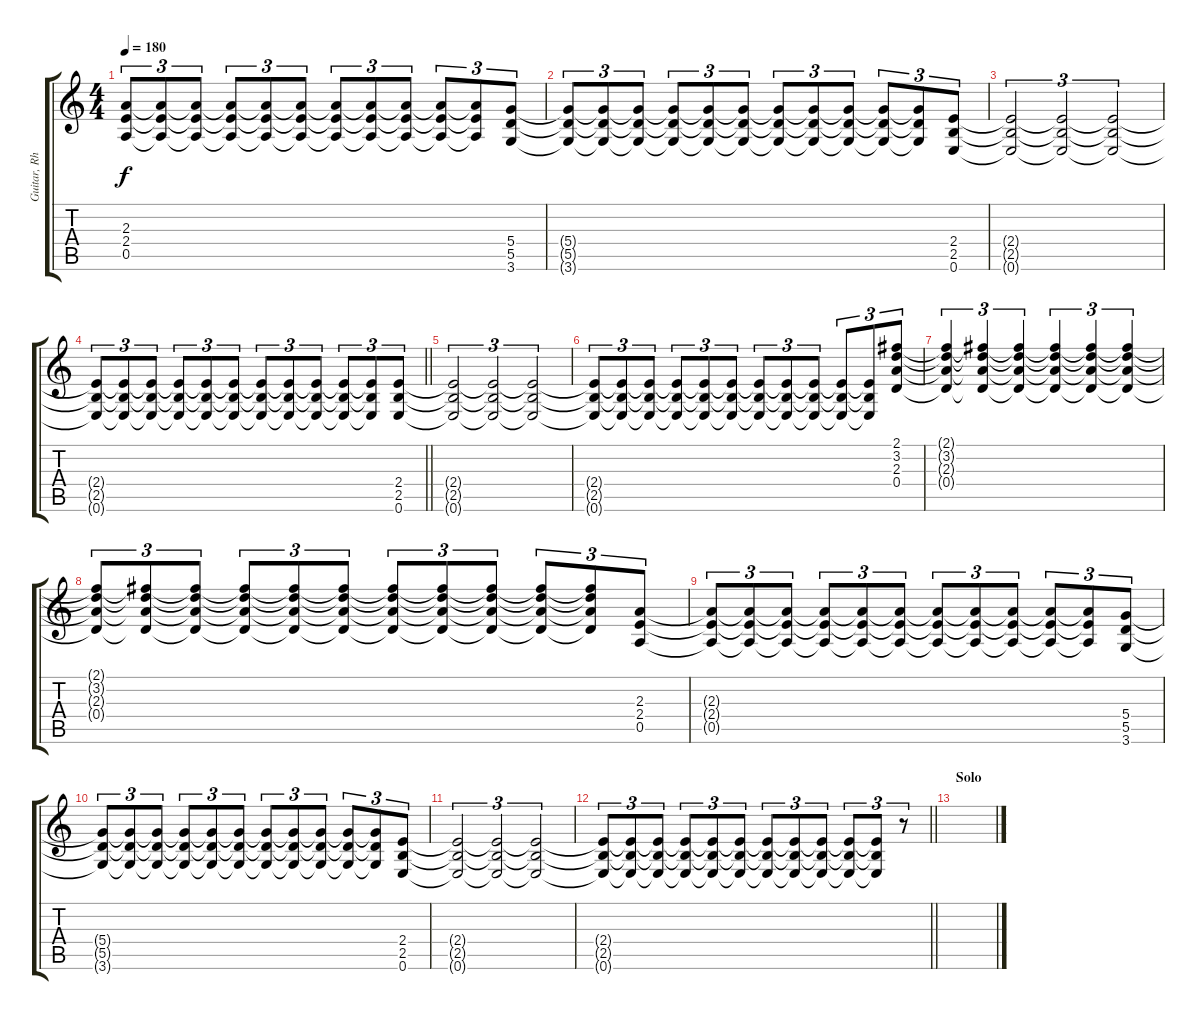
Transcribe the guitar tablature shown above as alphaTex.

\track ("Guitar, Rhythm" "Guitar, Rh") {instrument overdrivenguitar}
\staff {score tabs}
\tuning (E4 B3 G3 D3 A2 E2) {hide}
\ts (4 4)
\tempo 180
\clef g2
\ks c
(2.3{t} 2.4{t} 0.5{t}).8{tu (3 2) dy f} (2.3{t} 2.4{t} 0.5{t}).8{tu (3 2)} (2.3{t} 2.4{t} 0.5{t}).8{tu (3 2)} (2.3{t} 2.4{t} 0.5{t}).8{tu (3 2)} (2.3{t} 2.4{t} 0.5{t}).8{tu (3 2)} (2.3{t} 2.4{t} 0.5{t}).8{tu (3 2)} (2.3{t} 2.4{t} 0.5{t}).8{tu (3 2)} (2.3{t} 2.4{t} 0.5{t}).8{tu (3 2)} (2.3{t} 2.4{t} 0.5{t}).8{tu (3 2)} (2.3{t} 2.4{t} 0.5{t}).8{tu (3 2)} (2.3{t} 2.4{t} 0.5{t}).8{tu (3 2)} (5.4 5.5 3.6).8{tu (3 2)} |
(5.4{t} 5.5{t} 3.6{t}).8{tu (3 2)} (5.4{t} 5.5{t} 3.6{t}).8{tu (3 2)} (5.4{t} 5.5{t} 3.6{t}).8{tu (3 2)} (5.4{t} 5.5{t} 3.6{t}).8{tu (3 2)} (5.4{t} 5.5{t} 3.6{t}).8{tu (3 2)} (5.4{t} 5.5{t} 3.6{t}).8{tu (3 2)} (5.4{t} 5.5{t} 3.6{t}).8{tu (3 2)} (5.4{t} 5.5{t} 3.6{t}).8{tu (3 2)} (5.4{t} 5.5{t} 3.6{t}).8{tu (3 2)} (5.4{t} 5.5{t} 3.6{t}).8{tu (3 2)} (5.4{t} 5.5{t} 3.6{t}).8{tu (3 2)} (2.4 2.5 0.6).8{tu (3 2)} |
(2.4{t} 2.5{t} 0.6{t}).2{tu (3 2)} (2.4{t} 2.5{t} 0.6{t}).2{tu (3 2)} (2.4{t} 2.5{t} 0.6{t}).2{tu (3 2)} |
\barLineRight lightlight
(2.4{t} 2.5{t} 0.6{t}).8{tu (3 2)} (2.4{t} 2.5{t} 0.6{t}).8{tu (3 2)} (2.4{t} 2.5{t} 0.6{t}).8{tu (3 2)} (2.4{t} 2.5{t} 0.6{t}).8{tu (3 2)} (2.4{t} 2.5{t} 0.6{t}).8{tu (3 2)} (2.4{t} 2.5{t} 0.6{t}).8{tu (3 2)} (2.4{t} 2.5{t} 0.6{t}).8{tu (3 2)} (2.4{t} 2.5{t} 0.6{t}).8{tu (3 2)} (2.4{t} 2.5{t} 0.6{t}).8{tu (3 2)} (2.4{t} 2.5{t} 0.6{t}).8{tu (3 2)} (2.4{t} 2.5{t} 0.6{t}).8{tu (3 2)} (2.4 2.5 0.6).8{tu (3 2)} |
(2.4{t} 2.5{t} 0.6{t}).2{tu (3 2)} (2.4{t} 2.5{t} 0.6{t}).2{tu (3 2)} (2.4{t} 2.5{t} 0.6{t}).2{tu (3 2)} |
(2.4{t} 2.5{t} 0.6{t}).8{tu (3 2)} (2.4{t} 2.5{t} 0.6{t}).8{tu (3 2)} (2.4{t} 2.5{t} 0.6{t}).8{tu (3 2)} (2.4{t} 2.5{t} 0.6{t}).8{tu (3 2)} (2.4{t} 2.5{t} 0.6{t}).8{tu (3 2)} (2.4{t} 2.5{t} 0.6{t}).8{tu (3 2)} (2.4{t} 2.5{t} 0.6{t}).8{tu (3 2)} (2.4{t} 2.5{t} 0.6{t}).8{tu (3 2)} (2.4{t} 2.5{t} 0.6{t}).8{tu (3 2)} (2.4{t} 2.5{t} 0.6{t}).8{tu (3 2)} (2.4{t} 2.5{t} 0.6{t}).8{tu (3 2)} (2.1 3.2 2.3 0.4).8{tu (3 2)} |
(2.1{t} 3.2{t} 2.3{t} 0.4{t}).4{tu (3 2)} (2.1{t} 3.2{t} 2.3{t} 0.4{t}).4{tu (3 2)} (2.1{t} 3.2{t} 2.3{t} 0.4{t}).4{tu (3 2)} (2.1{t} 3.2{t} 2.3{t} 0.4{t}).4{tu (3 2)} (2.1{t} 3.2{t} 2.3{t} 0.4{t}).4{tu (3 2)} (2.1{t} 3.2{t} 2.3{t} 0.4{t}).4{tu (3 2)} |
(2.1{t} 3.2{t} 2.3{t} 0.4{t}).8{tu (3 2)} (2.1{t} 3.2{t} 2.3{t} 0.4{t}).8{tu (3 2)} (2.1{t} 3.2{t} 2.3{t} 0.4{t}).8{tu (3 2)} (2.1{t} 3.2{t} 2.3{t} 0.4{t}).8{tu (3 2)} (2.1{t} 3.2{t} 2.3{t} 0.4{t}).8{tu (3 2)} (2.1{t} 3.2{t} 2.3{t} 0.4{t}).8{tu (3 2)} (2.1{t} 3.2{t} 2.3{t} 0.4{t}).8{tu (3 2)} (2.1{t} 3.2{t} 2.3{t} 0.4{t}).8{tu (3 2)} (2.1{t} 3.2{t} 2.3{t} 0.4{t}).8{tu (3 2)} (2.1{t} 3.2{t} 2.3{t} 0.4{t}).8{tu (3 2)} (2.1{t} 3.2{t} 2.3{t} 0.4{t}).8{tu (3 2)} (2.3 2.4 0.5).8{tu (3 2)} |
(2.3{t} 2.4{t} 0.5{t}).8{tu (3 2)} (2.3{t} 2.4{t} 0.5{t}).8{tu (3 2)} (2.3{t} 2.4{t} 0.5{t}).8{tu (3 2)} (2.3{t} 2.4{t} 0.5{t}).8{tu (3 2)} (2.3{t} 2.4{t} 0.5{t}).8{tu (3 2)} (2.3{t} 2.4{t} 0.5{t}).8{tu (3 2)} (2.3{t} 2.4{t} 0.5{t}).8{tu (3 2)} (2.3{t} 2.4{t} 0.5{t}).8{tu (3 2)} (2.3{t} 2.4{t} 0.5{t}).8{tu (3 2)} (2.3{t} 2.4{t} 0.5{t}).8{tu (3 2)} (2.3{t} 2.4{t} 0.5{t}).8{tu (3 2)} (5.4 5.5 3.6).8{tu (3 2)} |
(5.4{t} 5.5{t} 3.6{t}).8{tu (3 2)} (5.4{t} 5.5{t} 3.6{t}).8{tu (3 2)} (5.4{t} 5.5{t} 3.6{t}).8{tu (3 2)} (5.4{t} 5.5{t} 3.6{t}).8{tu (3 2)} (5.4{t} 5.5{t} 3.6{t}).8{tu (3 2)} (5.4{t} 5.5{t} 3.6{t}).8{tu (3 2)} (5.4{t} 5.5{t} 3.6{t}).8{tu (3 2)} (5.4{t} 5.5{t} 3.6{t}).8{tu (3 2)} (5.4{t} 5.5{t} 3.6{t}).8{tu (3 2)} (5.4{t} 5.5{t} 3.6{t}).8{tu (3 2)} (5.4{t} 5.5{t} 3.6{t}).8{tu (3 2)} (2.4 2.5 0.6).8{tu (3 2)} |
(2.4{t} 2.5{t} 0.6{t}).2{tu (3 2)} (2.4{t} 2.5{t} 0.6{t}).2{tu (3 2)} (2.4{t} 2.5{t} 0.6{t}).2{tu (3 2)} |
\barLineRight lightlight
(2.4{t} 2.5{t} 0.6{t}).8{tu (3 2)} (2.4{t} 2.5{t} 0.6{t}).8{tu (3 2)} (2.4{t} 2.5{t} 0.6{t}).8{tu (3 2)} (2.4{t} 2.5{t} 0.6{t}).8{tu (3 2)} (2.4{t} 2.5{t} 0.6{t}).8{tu (3 2)} (2.4{t} 2.5{t} 0.6{t}).8{tu (3 2)} (2.4{t} 2.5{t} 0.6{t}).8{tu (3 2)} (2.4{t} 2.5{t} 0.6{t}).8{tu (3 2)} (2.4{t} 2.5{t} 0.6{t}).8{tu (3 2)} (2.4{t} 2.5{t} 0.6{t}).8{tu (3 2)} (2.4{t} 2.5{t} 0.6{t}).8{tu (3 2)} r.8{tu (3 2)} |
\section ("" "Solo")
